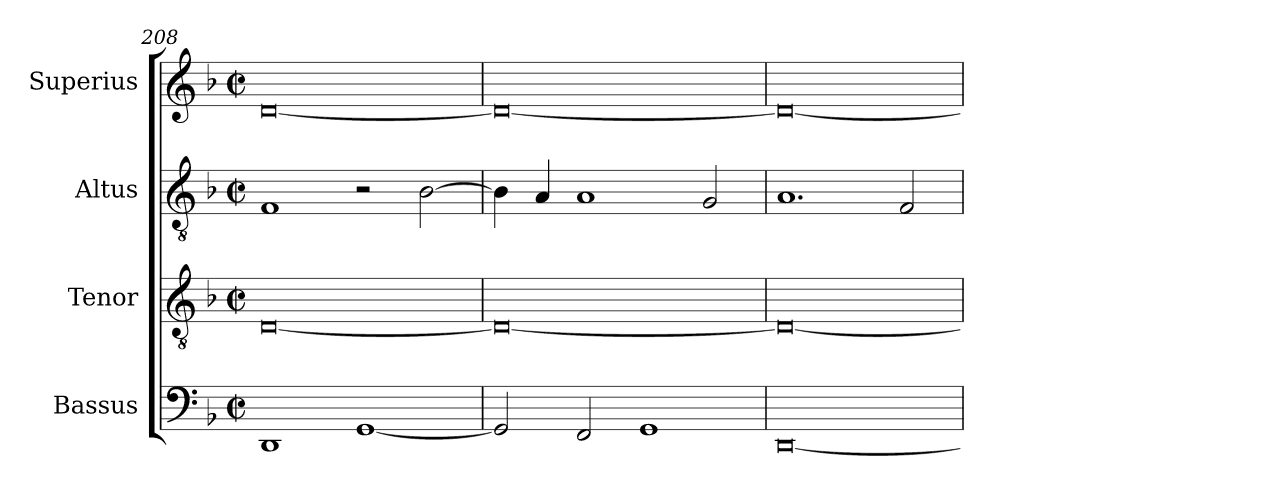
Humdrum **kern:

**kern	**kern	**kern	**kern
*part4	*part3	*part2	*part1
*staff4	*staff3	*staff2	*staff1
*I"Bassus	*I"Tenor	*I"Altus	*I"Superius
*I'B.	*I'T.	*	*I'S.
*clefF4	*clefGv2	*clefGv2	*clefG2
*	*ITrd7c12	*ITrd7c12	*
*k[b-]	*k[b-]	*k[b-]	*k[b-]
*F:	*F:	*F:	*F:
*M2/2	*M2/2	*M2/2	*M2/2
*met(c|)	*met(c|)	*met(c|)	*met(c|)
=208	=208	=208	=208
1DDi	[<0DDi	1FFi	[<0di
[<1GGi	.	2r	.
.	.	[>2BB-i\	.
=209	=209	=209	=209
2GGi/]	0DDi_<	4BB-i\]	0di_<
.	.	4AAi/	.
2FFi/	.	1AAi	.
1GGi	.	.	.
.	.	2GGi/	.
=210	=210	=210	=210
[<0DDi	0DDi_<	1.AAi	0di_<
.	.	2FFi/	.
=	=	=	=
*-	*-	*-	*-
